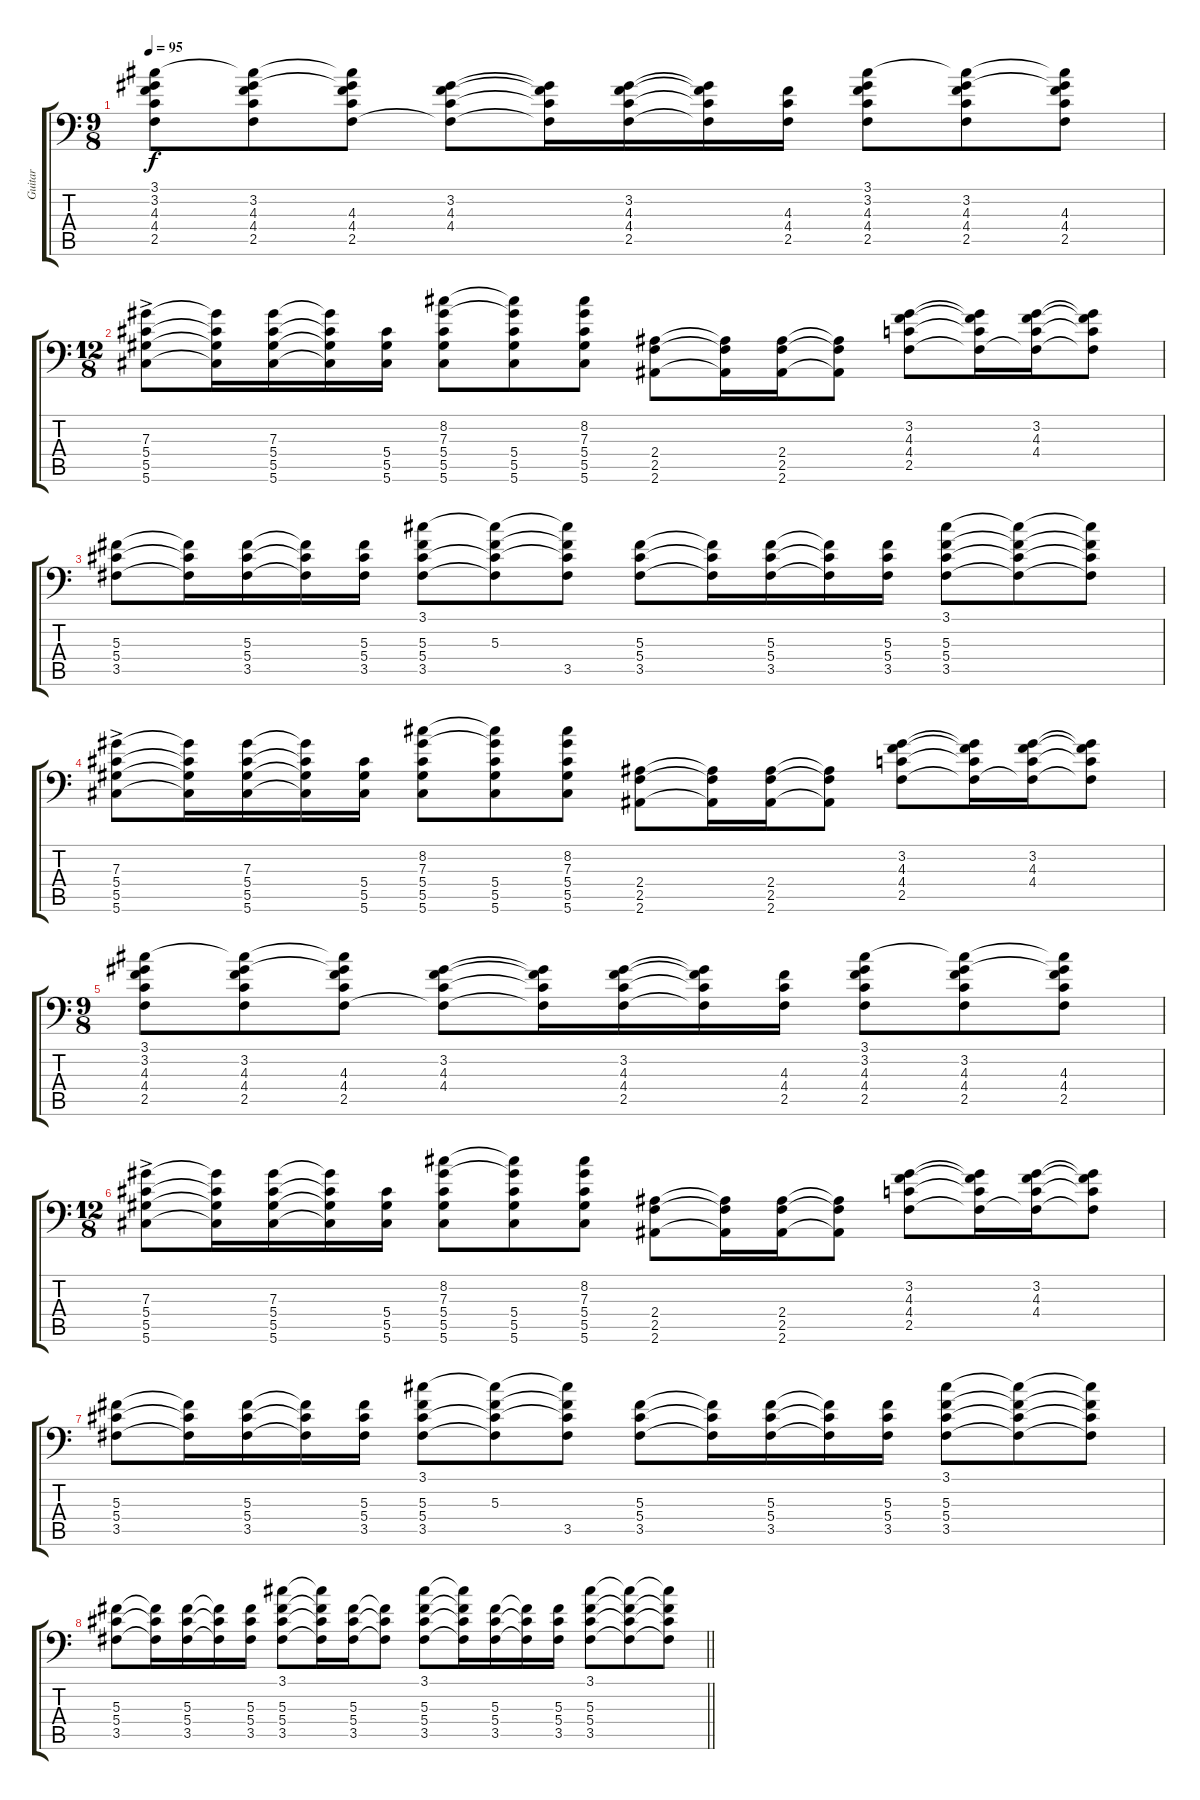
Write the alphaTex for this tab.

\track ("Guitar" "Guitar") {instrument electricguitarclean}
\staff {score tabs}
\tuning (Bb3 F3 Db3 Ab2 Eb2 Ab1) {hide}
\ts (9 8)
\tempo 95
\clef f4
\ks c
(3.1 3.2 4.3 4.4 2.5).8{dy f} (3.1{t} 3.2 4.3 4.4 2.5).8 (3.1{t} 3.2{t} 4.3 4.4 2.5).8 (3.2 4.3 4.4 2.5{t}).8 (3.2{t} 4.3{t} 4.4{t} 2.5{t}).16 (3.2 4.3 4.4 2.5).16 (3.2{t} 4.3{t} 4.4{t} 2.5{t}).16 (4.3 4.4 2.5).16 (3.1 3.2 4.3 4.4 2.5).8 (3.1{t} 3.2 4.3 4.4 2.5).8 (3.1{t} 3.2{t} 4.3 4.4 2.5).8 |
\ts (12 8)
(7.3{ac} 5.4{ac} 5.5{ac} 5.6{ac}).8 (7.3{t} 5.4{t} 5.5{t} 5.6{t}).16 (7.3 5.4 5.5 5.6).16 (7.3{t} 5.4{t} 5.5{t} 5.6{t}).16 (5.4 5.5 5.6).16 (8.2 7.3 5.4 5.5 5.6).8 (8.2{t} 7.3{t} 5.4 5.5 5.6).8 (8.2 7.3 5.4 5.5 5.6).8 (2.4 2.5 2.6).8 (2.4{t} 2.5{t} 2.6{t}).16 (2.4 2.5 2.6).16 (2.4{t} 2.5{t} 2.6{t}).8 (3.2 4.3 4.4 2.5).8 (3.2{t} 4.3{t} 4.4{t} 2.5{t}).16 (3.2 4.3 4.4 2.5{t}).16 (3.2{t} 4.3{t} 4.4{t} 2.5{t}).8 |
(5.3 5.4 3.5).8 (5.3{t} 5.4{t} 3.5{t}).16 (5.3 5.4 3.5).16 (5.3{t} 5.4{t} 3.5{t}).16 (5.3 5.4 3.5).16 (3.1 5.3 5.4 3.5).8 (3.1{t} 5.3 5.4{t} 3.5{t}).8 (3.1{t} 5.3{t} 5.4{t} 3.5).8 (5.3 5.4 3.5).8 (5.3{t} 5.4{t} 3.5{t}).16 (5.3 5.4 3.5).16 (5.3{t} 5.4{t} 3.5{t}).16 (5.3 5.4 3.5).16 (3.1 5.3 5.4 3.5).8 (3.1{t} 5.3{t} 5.4{t} 3.5{t}).8 (3.1{t} 5.3{t} 5.4{t} 3.5{t}).8 |
(7.3{ac} 5.4{ac} 5.5{ac} 5.6{ac}).8 (7.3{t} 5.4{t} 5.5{t} 5.6{t}).16 (7.3 5.4 5.5 5.6).16 (7.3{t} 5.4{t} 5.5{t} 5.6{t}).16 (5.4 5.5 5.6).16 (8.2 7.3 5.4 5.5 5.6).8 (8.2{t} 7.3{t} 5.4 5.5 5.6).8 (8.2 7.3 5.4 5.5 5.6).8 (2.4 2.5 2.6).8 (2.4{t} 2.5{t} 2.6{t}).16 (2.4 2.5 2.6).16 (2.4{t} 2.5{t} 2.6{t}).8 (3.2 4.3 4.4 2.5).8 (3.2{t} 4.3{t} 4.4{t} 2.5{t}).16 (3.2 4.3 4.4 2.5{t}).16 (3.2{t} 4.3{t} 4.4{t} 2.5{t}).8 |
\ts (9 8)
(3.1 3.2 4.3 4.4 2.5).8 (3.1{t} 3.2 4.3 4.4 2.5).8 (3.1{t} 3.2{t} 4.3 4.4 2.5).8 (3.2 4.3 4.4 2.5{t}).8 (3.2{t} 4.3{t} 4.4{t} 2.5{t}).16 (3.2 4.3 4.4 2.5).16 (3.2{t} 4.3{t} 4.4{t} 2.5{t}).16 (4.3 4.4 2.5).16 (3.1 3.2 4.3 4.4 2.5).8 (3.1{t} 3.2 4.3 4.4 2.5).8 (3.1{t} 3.2{t} 4.3 4.4 2.5).8 |
\ts (12 8)
(7.3{ac} 5.4{ac} 5.5{ac} 5.6{ac}).8 (7.3{t} 5.4{t} 5.5{t} 5.6{t}).16 (7.3 5.4 5.5 5.6).16 (7.3{t} 5.4{t} 5.5{t} 5.6{t}).16 (5.4 5.5 5.6).16 (8.2 7.3 5.4 5.5 5.6).8 (8.2{t} 7.3{t} 5.4 5.5 5.6).8 (8.2 7.3 5.4 5.5 5.6).8 (2.4 2.5 2.6).8 (2.4{t} 2.5{t} 2.6{t}).16 (2.4 2.5 2.6).16 (2.4{t} 2.5{t} 2.6{t}).8 (3.2 4.3 4.4 2.5).8 (3.2{t} 4.3{t} 4.4{t} 2.5{t}).16 (3.2 4.3 4.4 2.5{t}).16 (3.2{t} 4.3{t} 4.4{t} 2.5{t}).8 |
(5.3 5.4 3.5).8 (5.3{t} 5.4{t} 3.5{t}).16 (5.3 5.4 3.5).16 (5.3{t} 5.4{t} 3.5{t}).16 (5.3 5.4 3.5).16 (3.1 5.3 5.4 3.5).8 (3.1{t} 5.3 5.4{t} 3.5{t}).8 (3.1{t} 5.3{t} 5.4{t} 3.5).8 (5.3 5.4 3.5).8 (5.3{t} 5.4{t} 3.5{t}).16 (5.3 5.4 3.5).16 (5.3{t} 5.4{t} 3.5{t}).16 (5.3 5.4 3.5).16 (3.1 5.3 5.4 3.5).8 (3.1{t} 5.3{t} 5.4{t} 3.5{t}).8 (3.1{t} 5.3{t} 5.4{t} 3.5{t}).8 |
\barLineRight lightlight
(5.3 5.4 3.5).8 (5.3{t} 5.4{t} 3.5{t}).16 (5.3 5.4 3.5).16 (5.3{t} 5.4{t} 3.5{t}).16 (5.3 5.4 3.5).16 (3.1 5.3 5.4 3.5).8 (3.1{t} 5.3{t} 5.4{t} 3.5{t}).16 (5.3 5.4 3.5).16 (5.3{t} 5.4{t} 3.5{t}).8 (3.1 5.3 5.4 3.5).8 (3.1{t} 5.3{t} 5.4{t} 3.5{t}).16 (5.3 5.4 3.5).16 (5.3{t} 5.4{t} 3.5{t}).16 (5.3 5.4 3.5).16 (3.1 5.3 5.4 3.5).8 (3.1{t} 5.3{t} 5.4{t} 3.5{t}).8 (3.1{t} 5.3{t} 5.4{t} 3.5{t}).8
